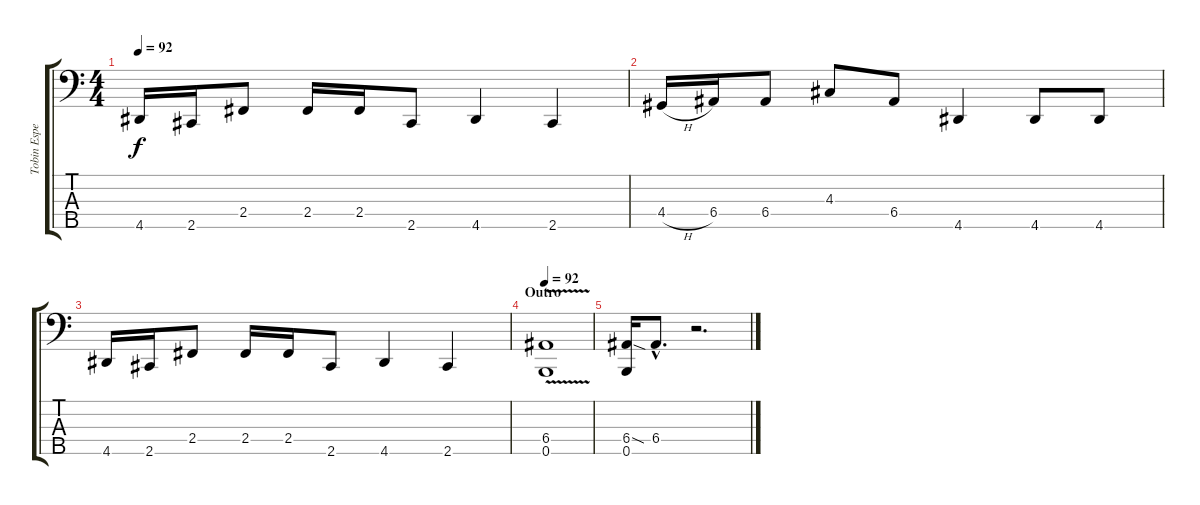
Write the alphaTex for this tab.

\track ("Tobin Esperance - Bass" "Tobin Espe") {instrument electricbassfinger}
\staff {score tabs}
\tuning (G2 D2 A1 E1 B0) {hide}
\ts (4 4)
\tempo 92
\clef f4
\ks c
4.5.16{dy f} 2.5.16 2.4.8 2.4.16 2.4.16 2.5.8 4.5.4 2.5.4 |
4.4{h}.16 6.4.16 6.4.8 4.3.8 6.4.8 4.5.4 4.5.8 4.5.8 |
4.5.16 2.5.16 2.4.8 2.4.16 2.4.16 2.5.8 4.5.4 2.5.4 |
\section ("" "Outro")
\tempo 92
(6.4{v} 0.5{v}).1 |
(6.4{sod} 0.5).16 6.4{hac}.8{d} r.2{d}
